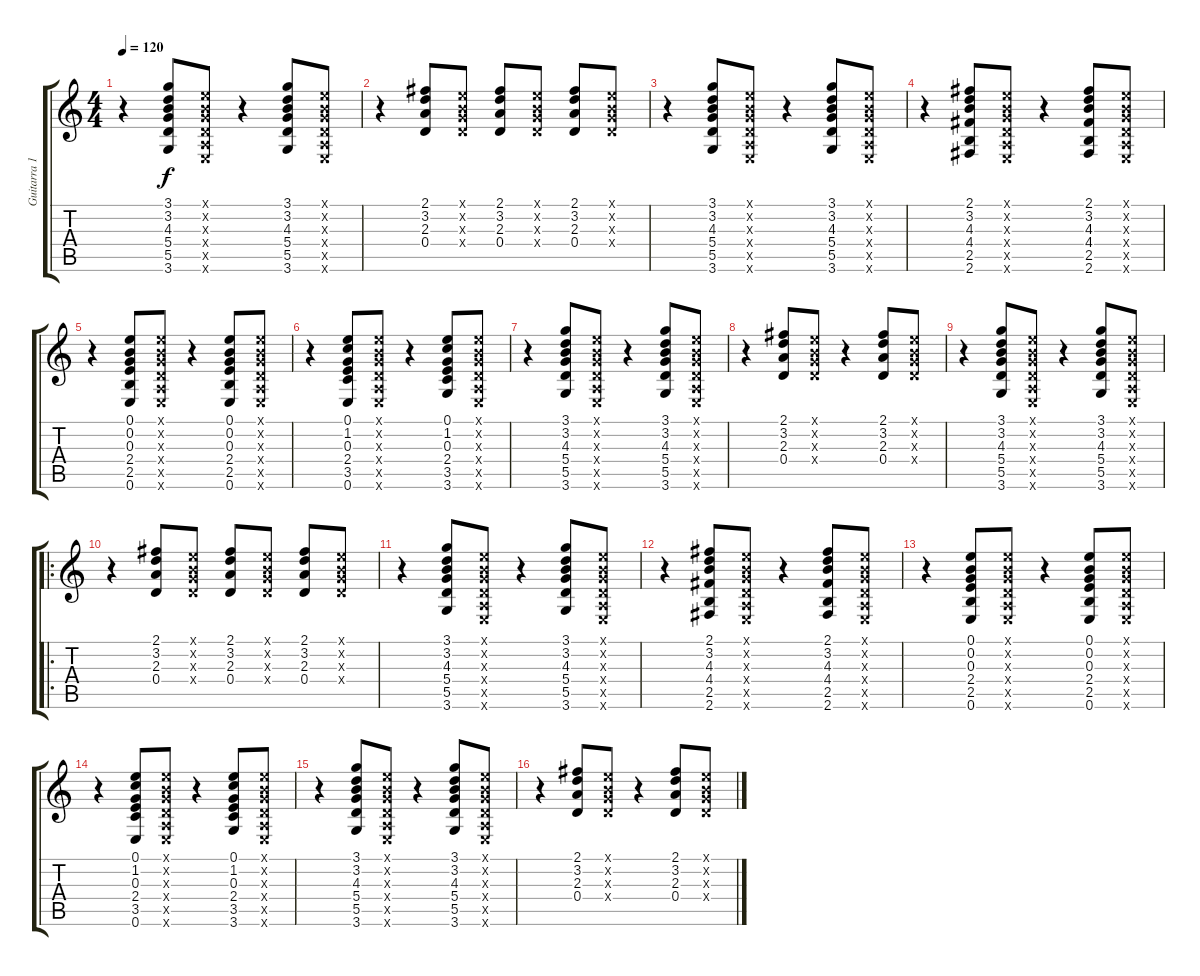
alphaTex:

\track ("Guitarra 1" "Guitarra 1") {instrument electricguitarclean}
\staff {score tabs}
\tuning (E4 B3 G3 D3 A2 E2) {hide}
\ts (4 4)
\tempo 120
\clef g2
\ks c
r.4{dy f} (3.1 3.2 4.3 5.4 5.5 3.6).8 (0.1{x} 0.2{x} 0.3{x} 0.4{x} 0.5{x} 0.6{x}).8 r.4 (3.1 3.2 4.3 5.4 5.5 3.6).8 (0.1{x} 0.2{x} 0.3{x} 0.4{x} 0.5{x} 0.6{x}).8 |
r.4 (2.1 3.2 2.3 0.4).8 (0.1{x} 0.2{x} 0.3{x} 0.4{x}).8 (2.1 3.2 2.3 0.4).8 (0.1{x} 0.2{x} 0.3{x} 0.4{x}).8 (2.1 3.2 2.3 0.4).8 (0.1{x} 0.2{x} 0.3{x} 0.4{x}).8 |
r.4 (3.1 3.2 4.3 5.4 5.5 3.6).8 (0.1{x} 0.2{x} 0.3{x} 0.4{x} 0.5{x} 0.6{x}).8 r.4 (3.1 3.2 4.3 5.4 5.5 3.6).8 (0.1{x} 0.2{x} 0.3{x} 0.4{x} 0.5{x} 0.6{x}).8 |
r.4 (2.1 3.2 4.3 4.4 2.5 2.6).8 (0.1{x} 0.2{x} 0.3{x} 0.4{x} 0.5{x} 0.6{x}).8 r.4 (2.1 3.2 4.3 4.4 2.5 2.6).8 (0.1{x} 0.2{x} 0.3{x} 0.4{x} 0.5{x} 0.6{x}).8 |
r.4 (0.1 0.2 0.3 2.4 2.5 0.6).8 (0.1{x} 0.2{x} 0.3{x} 0.4{x} 0.5{x} 0.6{x}).8 r.4 (0.1 0.2 0.3 2.4 2.5 0.6).8 (0.1{x} 0.2{x} 0.3{x} 0.4{x} 0.5{x} 0.6{x}).8 |
r.4 (0.1 1.2 0.3 2.4 3.5 0.6).8 (0.1{x} 0.2{x} 0.3{x} 0.4{x} 0.5{x} 0.6{x}).8 r.4 (0.1 1.2 0.3 2.4 3.5 3.6).8 (0.1{x} 0.2{x} 0.3{x} 0.4{x} 0.5{x} 0.6{x}).8 |
r.4 (3.1 3.2 4.3 5.4 5.5 3.6).8 (0.1{x} 0.2{x} 0.3{x} 0.4{x} 0.5{x} 0.6{x}).8 r.4 (3.1 3.2 4.3 5.4 5.5 3.6).8 (0.1{x} 0.2{x} 0.3{x} 0.4{x} 0.5{x} 0.6{x}).8 |
r.4 (2.1 3.2 2.3 0.4).8 (0.1{x} 0.2{x} 0.3{x} 0.4{x}).8 r.4 (2.1 3.2 2.3 0.4).8 (0.1{x} 0.2{x} 0.3{x} 0.4{x}).8 |
r.4 (3.1 3.2 4.3 5.4 5.5 3.6).8 (0.1{x} 0.2{x} 0.3{x} 0.4{x} 0.5{x} 0.6{x}).8 r.4 (3.1 3.2 4.3 5.4 5.5 3.6).8 (0.1{x} 0.2{x} 0.3{x} 0.4{x} 0.5{x} 0.6{x}).8 |
\ro
r.4 (2.1 3.2 2.3 0.4).8 (0.1{x} 0.2{x} 0.3{x} 0.4{x}).8 (2.1 3.2 2.3 0.4).8 (0.1{x} 0.2{x} 0.3{x} 0.4{x}).8 (2.1 3.2 2.3 0.4).8 (0.1{x} 0.2{x} 0.3{x} 0.4{x}).8 |
r.4 (3.1 3.2 4.3 5.4 5.5 3.6).8 (0.1{x} 0.2{x} 0.3{x} 0.4{x} 0.5{x} 0.6{x}).8 r.4 (3.1 3.2 4.3 5.4 5.5 3.6).8 (0.1{x} 0.2{x} 0.3{x} 0.4{x} 0.5{x} 0.6{x}).8 |
r.4 (2.1 3.2 4.3 4.4 2.5 2.6).8 (0.1{x} 0.2{x} 0.3{x} 0.4{x} 0.5{x} 0.6{x}).8 r.4 (2.1 3.2 4.3 4.4 2.5 2.6).8 (0.1{x} 0.2{x} 0.3{x} 0.4{x} 0.5{x} 0.6{x}).8 |
r.4 (0.1 0.2 0.3 2.4 2.5 0.6).8 (0.1{x} 0.2{x} 0.3{x} 0.4{x} 0.5{x} 0.6{x}).8 r.4 (0.1 0.2 0.3 2.4 2.5 0.6).8 (0.1{x} 0.2{x} 0.3{x} 0.4{x} 0.5{x} 0.6{x}).8 |
r.4 (0.1 1.2 0.3 2.4 3.5 0.6).8 (0.1{x} 0.2{x} 0.3{x} 0.4{x} 0.5{x} 0.6{x}).8 r.4 (0.1 1.2 0.3 2.4 3.5 3.6).8 (0.1{x} 0.2{x} 0.3{x} 0.4{x} 0.5{x} 0.6{x}).8 |
r.4 (3.1 3.2 4.3 5.4 5.5 3.6).8 (0.1{x} 0.2{x} 0.3{x} 0.4{x} 0.5{x} 0.6{x}).8 r.4 (3.1 3.2 4.3 5.4 5.5 3.6).8 (0.1{x} 0.2{x} 0.3{x} 0.4{x} 0.5{x} 0.6{x}).8 |
r.4 (2.1 3.2 2.3 0.4).8 (0.1{x} 0.2{x} 0.3{x} 0.4{x}).8 r.4 (2.1 3.2 2.3 0.4).8 (0.1{x} 0.2{x} 0.3{x} 0.4{x}).8
